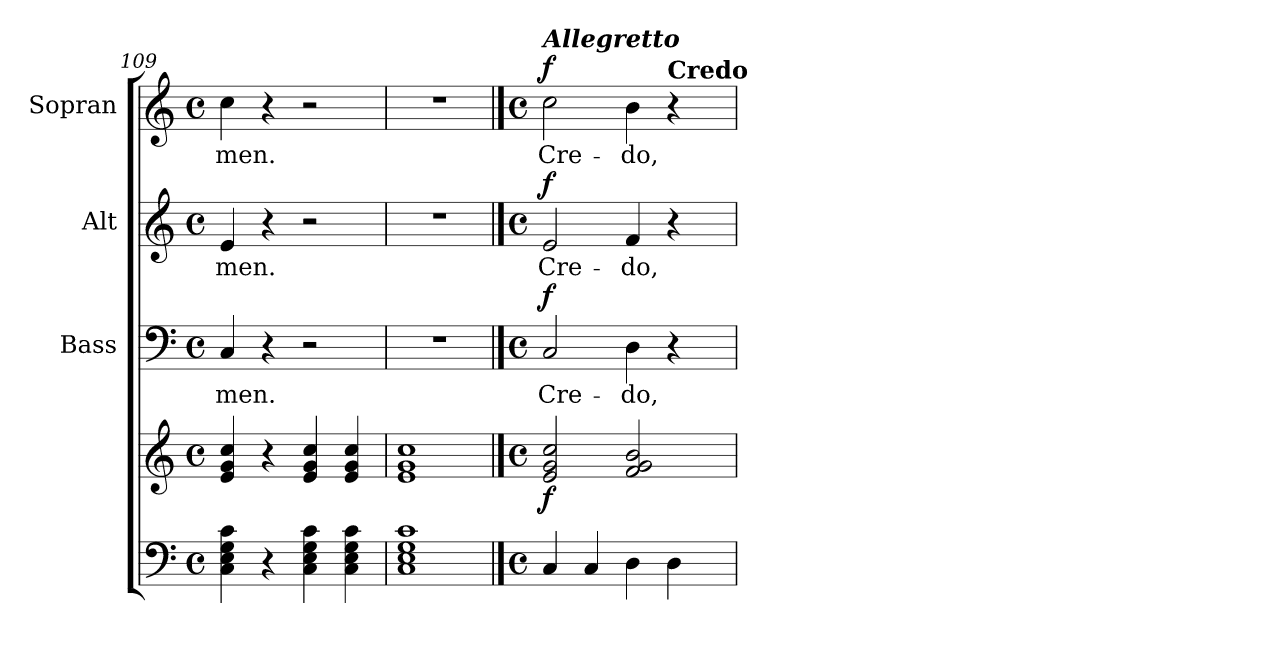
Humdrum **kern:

**kern	**kern	**dynam	**kern	**text	**dynam	**kern	**text	**dynam	**kern	**text	**dynam
*part4	*part4	*part4	*part3	*part3	*part3	*part2	*part2	*part2	*part1	*part1	*part1
*staff5	*staff4	*staff4/5	*staff3	*staff3	*staff3	*staff2	*staff2	*staff2	*staff1	*staff1	*staff1
*	*	*	*I"Bass	*	*	*I"Alt	*	*	*I"Sopran	*	*
*	*	*	*I'B.	*	*	*I'A.	*	*	*I'S.	*	*
*clefF4	*clefG2	*	*clefF4	*	*	*clefG2	*	*	*clefG2	*	*
*k[]	*k[]	*	*k[]	*	*	*k[]	*	*	*k[]	*	*
*C:	*C:	*	*C:	*	*	*C:	*	*	*C:	*	*
*M4/4	*M4/4	*	*M4/4	*	*	*M4/4	*	*	*M4/4	*	*
*met(c)	*met(c)	*	*met(c)	*	*	*met(c)	*	*	*met(c)	*	*
=109	=109	=109	=109	=109	=109	=109	=109	=109	=109	=109	=109
!	!	!	!	!LO:LY:b	!	!	!LO:LY:b	!	!	!LO:LY:b	!
4C\ 4E\ 4G\ 4c\	4e/ 4g/ 4cc/	.	4C/	-men.	.	4e/	-men.	.	4cc\	-men.	.
4r	4r	.	4r	.	.	4r	.	.	4r	.	.
4C\ 4E\ 4G\ 4c\	4e/ 4g/ 4cc/	.	2r	.	.	2r	.	.	2r	.	.
4C\ 4E\ 4G\ 4c\	4e/ 4g/ 4cc/	.	.	.	.	.	.	.	.	.	.
=110	=110	=110	=110	=110	=110	=110	=110	=110	=110	=110	=110
1C 1E 1G 1c	1e 1g 1cc	.	1r	.	.	1r	.	.	1r	.	.
!!LO:PB:g=z
==111	==111	==111	==111	==111	==111	==111	==111	==111	==111	==111	==111
*M4/4	*M4/4	*	*M4/4	*	*	*M4/4	*	*	*M4/4	*	*
*met(c)	*met(c)	*	*met(c)	*	*	*met(c)	*	*	*met(c)	*	*
!	!	!	!	!	!	!	!	!	!LO:TX:a:Bi:t=Allegretto	!	!
!	!	!LO:DY:b	!	!LO:LY:b	!LO:DY:a	!	!LO:LY:b	!LO:DY:a	!	!LO:LY:b	!LO:DY:a
4C/	2e/ 2g/ 2cc/	f	2C/	Cre-	f	2e/	Cre-	f	2cc\	Cre-	f
4C/	.	.	.	.	.	.	.	.	.	.	.
!	!	!	!	!LO:LY:b	!	!	!LO:LY:b	!	!	!LO:LY:b	!
4D\	2f/ 2g/ 2b/	.	4D\	-do,	.	4f/	-do,	.	4b\	-do,	.
!	!	!	!	!	!	!	!	!	!LO:TX:a:B:t=Credo	!	!
4D\	.	.	4r	.	.	4r	.	.	4r	.	.
=	=	=	=	=	=	=	=	=	=	=	=
*-	*-	*-	*-	*-	*-	*-	*-	*-	*-	*-	*-
